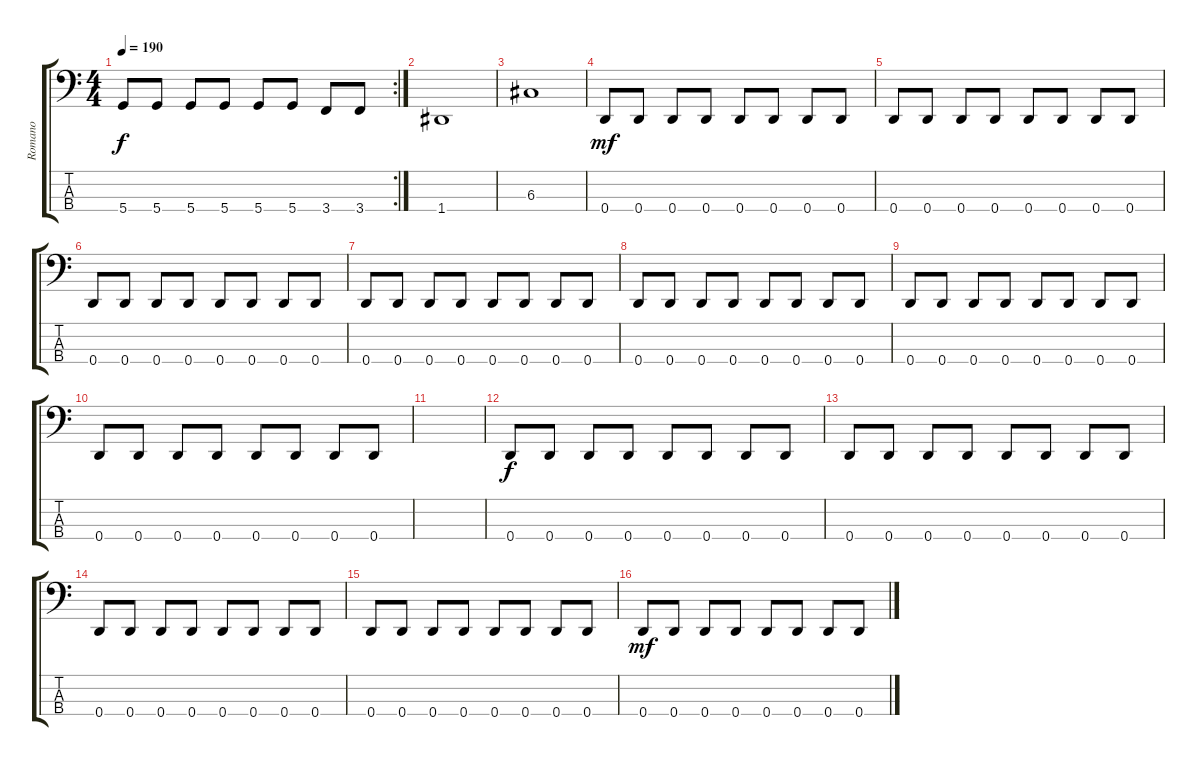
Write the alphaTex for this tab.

\track ("Romano" "Romano") {instrument electricbasspick}
\staff {score tabs}
\tuning (F2 C2 G1 D1) {hide}
\rc 2
\ts (4 4)
\tempo 190
\clef f4
\ks c
5.4.8{dy f} 5.4.8 5.4.8 5.4.8 5.4.8 5.4.8 3.4.8 3.4.8 |
1.4.1 |
6.3.1 |
0.4.8{dy mf} 0.4.8 0.4.8 0.4.8 0.4.8 0.4.8 0.4.8 0.4.8 |
0.4.8 0.4.8 0.4.8 0.4.8 0.4.8 0.4.8 0.4.8 0.4.8 |
0.4.8 0.4.8 0.4.8 0.4.8 0.4.8 0.4.8 0.4.8 0.4.8 |
0.4.8 0.4.8 0.4.8 0.4.8 0.4.8 0.4.8 0.4.8 0.4.8 |
0.4.8 0.4.8 0.4.8 0.4.8 0.4.8 0.4.8 0.4.8 0.4.8 |
0.4.8 0.4.8 0.4.8 0.4.8 0.4.8 0.4.8 0.4.8 0.4.8 |
0.4.8 0.4.8 0.4.8 0.4.8 0.4.8 0.4.8 0.4.8 0.4.8 |
|
0.4.8{dy f} 0.4.8 0.4.8 0.4.8 0.4.8 0.4.8 0.4.8 0.4.8 |
0.4.8 0.4.8 0.4.8 0.4.8 0.4.8 0.4.8 0.4.8 0.4.8 |
0.4.8 0.4.8 0.4.8 0.4.8 0.4.8 0.4.8 0.4.8 0.4.8 |
0.4.8 0.4.8 0.4.8 0.4.8 0.4.8 0.4.8 0.4.8 0.4.8 |
0.4.8{dy mf} 0.4.8 0.4.8 0.4.8 0.4.8 0.4.8 0.4.8 0.4.8
